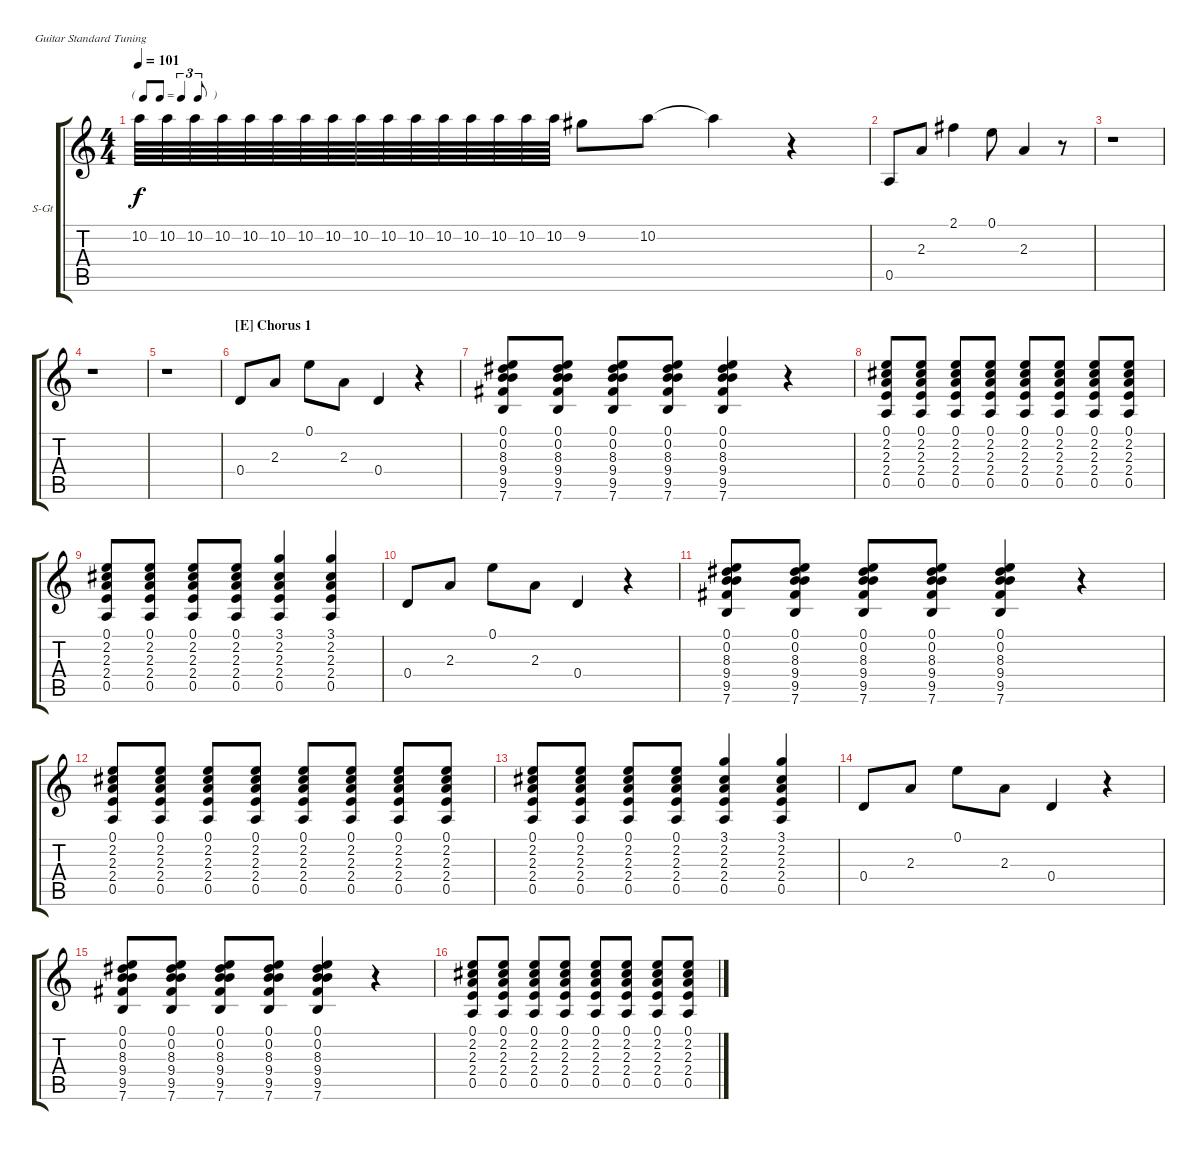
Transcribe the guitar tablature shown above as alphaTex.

\bracketExtendMode groupsimilarinstruments
\firstSystemTrackNameOrientation horizontal
\otherSystemsTrackNameOrientation horizontal
\track ("Mick Taylor - Guitar Solo" "S-Gt") {instrument acousticguitarsteel}
\staff {score tabs}
\tuning (E4 B3 G3 D3 A2 E2)
\ts (4 4)
\tf triplet8th
\tempo 101
\clef g2
\ks c
10.2.64{dy f} 10.2.64 10.2.64 10.2.64 10.2.64 10.2.64 10.2.64 10.2.64 10.2.64 10.2.64 10.2.64 10.2.64 10.2.64 10.2.64 10.2.64 10.2.64 9.2.8 10.2.8 10.2{t}.4 r.4 |
0.5.8 2.3.8 2.1.4 0.1.8 2.3.4 r.8 |
r.1 |
r.1 |
r.1 |
\section ("E" "Chorus 1")
0.4.8 2.3.8 0.1.8 2.3.8 0.4.4 r.4 |
(0.1 0.2 8.3 9.4 9.5 7.6).8 (0.1 0.2 8.3 9.4 9.5 7.6).8 (0.1 0.2 8.3 9.4 9.5 7.6).8 (0.1 0.2 8.3 9.4 9.5 7.6).8 (0.1 0.2 8.3 9.4 9.5 7.6).4 r.4 |
(0.1 2.2 2.3 2.4 0.5).8 (0.1 2.2 2.3 2.4 0.5).8 (0.1 2.2 2.3 2.4 0.5).8 (0.1 2.2 2.3 2.4 0.5).8 (0.1 2.2 2.3 2.4 0.5).8 (0.1 2.2 2.3 2.4 0.5).8 (0.1 2.2 2.3 2.4 0.5).8 (0.1 2.2 2.3 2.4 0.5).8 |
(0.1 2.2 2.3 2.4 0.5).8 (0.1 2.2 2.3 2.4 0.5).8 (0.1 2.2 2.3 2.4 0.5).8 (0.1 2.2 2.3 2.4 0.5).8 (3.1 2.2 2.3 2.4 0.5).4 (3.1 2.2 2.3 2.4 0.5).4 |
0.4.8 2.3.8 0.1.8 2.3.8 0.4.4 r.4 |
(0.1 0.2 8.3 9.4 9.5 7.6).8 (0.1 0.2 8.3 9.4 9.5 7.6).8 (0.1 0.2 8.3 9.4 9.5 7.6).8 (0.1 0.2 8.3 9.4 9.5 7.6).8 (0.1 0.2 8.3 9.4 9.5 7.6).4 r.4 |
(0.1 2.2 2.3 2.4 0.5).8 (0.1 2.2 2.3 2.4 0.5).8 (0.1 2.2 2.3 2.4 0.5).8 (0.1 2.2 2.3 2.4 0.5).8 (0.1 2.2 2.3 2.4 0.5).8 (0.1 2.2 2.3 2.4 0.5).8 (0.1 2.2 2.3 2.4 0.5).8 (0.1 2.2 2.3 2.4 0.5).8 |
(0.1 2.2 2.3 2.4 0.5).8 (0.1 2.2 2.3 2.4 0.5).8 (0.1 2.2 2.3 2.4 0.5).8 (0.1 2.2 2.3 2.4 0.5).8 (3.1 2.2 2.3 2.4 0.5).4 (3.1 2.2 2.3 2.4 0.5).4 |
0.4.8 2.3.8 0.1.8 2.3.8 0.4.4 r.4 |
(0.1 0.2 8.3 9.4 9.5 7.6).8 (0.1 0.2 8.3 9.4 9.5 7.6).8 (0.1 0.2 8.3 9.4 9.5 7.6).8 (0.1 0.2 8.3 9.4 9.5 7.6).8 (0.1 0.2 8.3 9.4 9.5 7.6).4 r.4 |
(0.1 2.2 2.3 2.4 0.5).8 (0.1 2.2 2.3 2.4 0.5).8 (0.1 2.2 2.3 2.4 0.5).8 (0.1 2.2 2.3 2.4 0.5).8 (0.1 2.2 2.3 2.4 0.5).8 (0.1 2.2 2.3 2.4 0.5).8 (0.1 2.2 2.3 2.4 0.5).8 (0.1 2.2 2.3 2.4 0.5).8
